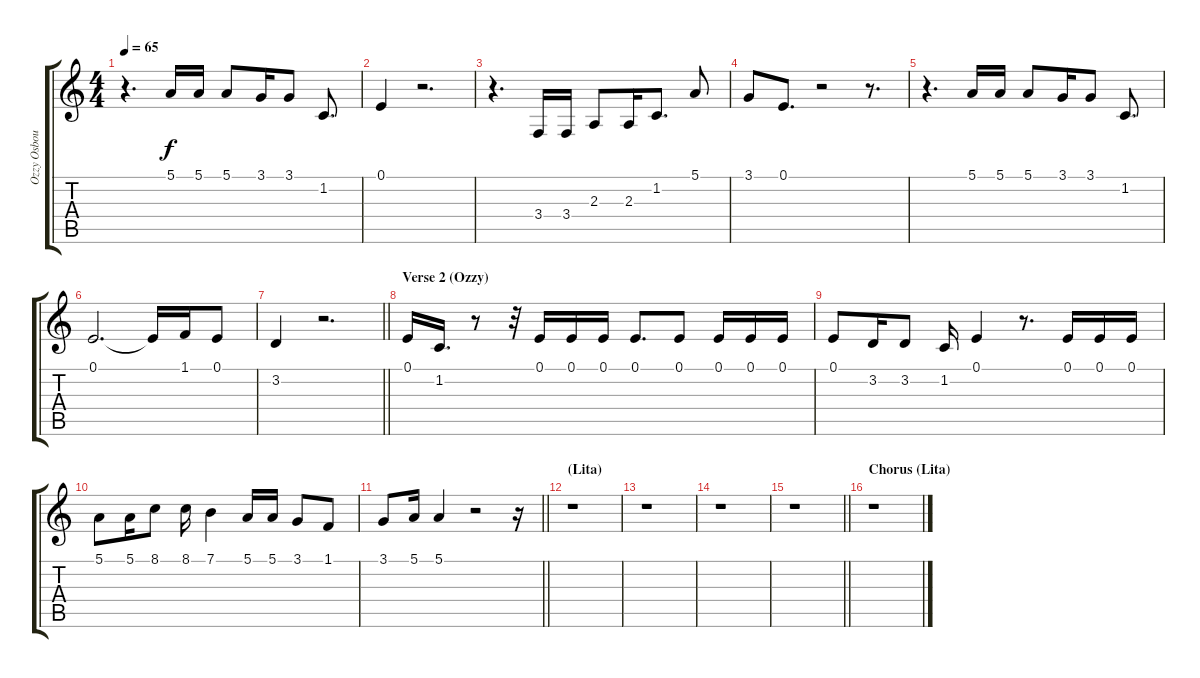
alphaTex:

\track ("Ozzy Osbourne's Voice" "Ozzy Osbou") {instrument altosax}
\staff {score tabs}
\tuning (E4 B3 G3 D3 A2 E2) {hide}
\ts (4 4)
\tempo 65
\clef g2
\ks c
r.4{d dy f} 5.1.16 5.1.16 5.1.8 3.1.16 3.1.8 1.2.8{d} |
0.1.4 r.2{d} |
r.4{d} 3.4.16 3.4.16 2.3.8 2.3.16 1.2.8{d} 5.1.8 |
3.1.8 0.1.8{d} r.2 r.8{d} |
r.4{d} 5.1.16 5.1.16 5.1.8 3.1.16 3.1.8 1.2.8{d} |
0.1.2{d} 0.1{t}.16 1.1.16 0.1.8 |
\barLineRight lightlight
3.2.4 r.2{d} |
\section ("" "Verse 2 (Ozzy)")
0.1.16 1.2.16{d} r.8 r.32 0.1.16 0.1.16 0.1.16 0.1.8{d} 0.1.8 0.1.16 0.1.16 0.1.16 |
0.1.8 3.2.16 3.2.8 1.2.16 0.1.4 r.8{d} 0.1.16 0.1.16 0.1.16 |
5.1.8 5.1.16 8.1.8 8.1.16 7.1.4 5.1.16 5.1.16 3.1.8 1.1.8 |
\barLineRight lightlight
3.1.8 5.1.16 5.1.4 r.2 r.16 |
\section ("" "(Lita)")
r.1 |
r.1 |
r.1 |
\barLineRight lightlight
r.1 |
\section ("" "Chorus (Lita)")
r.1
